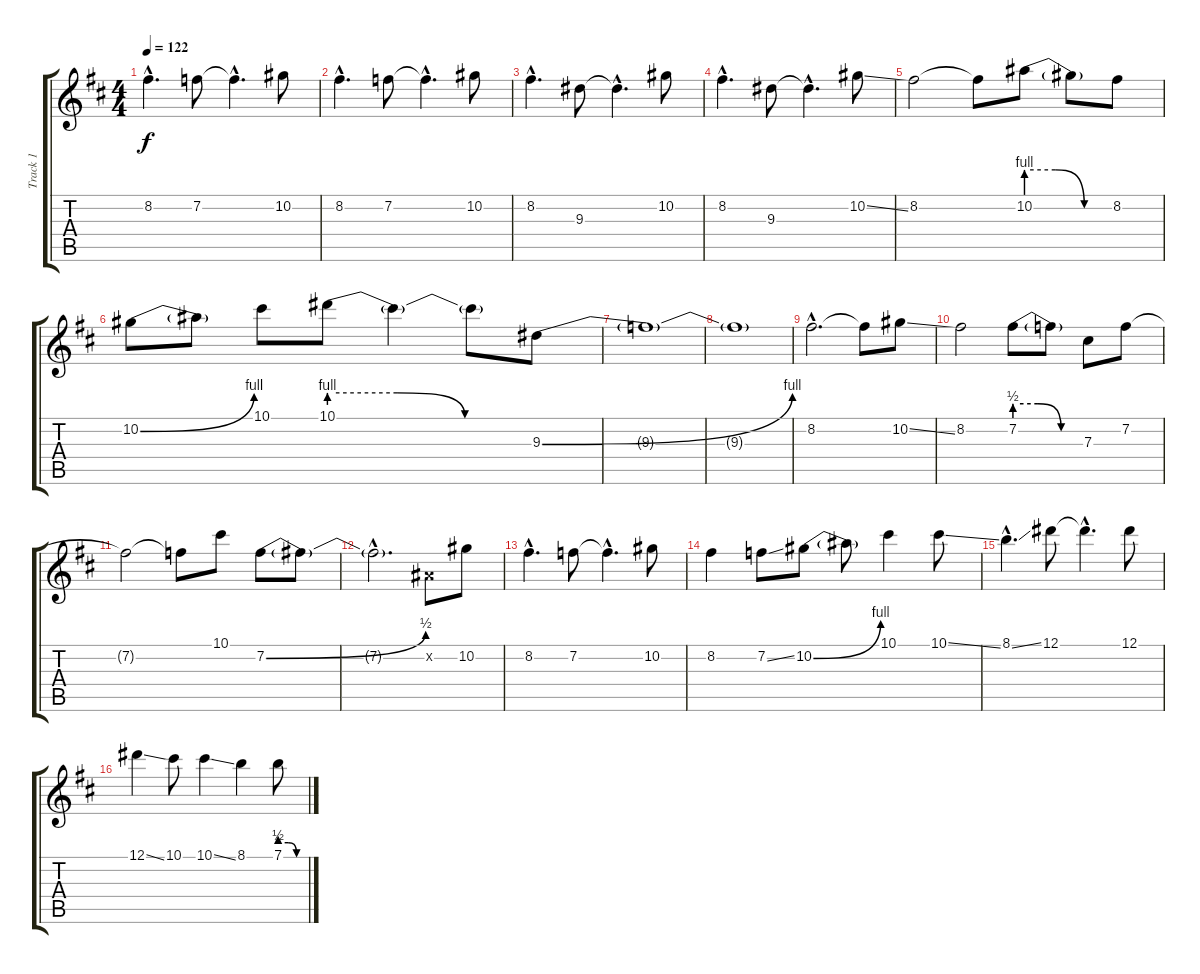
\track ("Track 1" "Track 1") {instrument electricguitarclean}
\staff {score tabs}
\tuning (Eb4 Bb3 Gb3 Db3 Ab2 Eb2) {hide}
\ts (4 4)
\tempo 122
\clef g2
\ks d
8.2{hac}.4{d dy f} 7.2.8 7.2{hac t}.4{d} 10.2.8 |
8.2{hac}.4{d} 7.2.8 7.2{hac t}.4{d} 10.2.8 |
8.2{hac}.4{d} 9.3.8 9.3{hac t}.4{d} 10.2.8 |
8.2{hac}.4{d} 9.3.8 9.3{hac t}.4{d} 10.2{ss}.8 |
8.2.2 8.2{t}.8 10.2{be (custom 0 4 20 4 40 0 60 0)}.8 10.2{t}.8 8.2.8 |
10.2{be (bend 0 0 60 4)}.8 10.2{t}.8 10.1.8 10.1{be (custom 0 4 20 4 40 0 60 0)}.8 10.1{t}.4 10.1{t}.8 9.3{be (bend 0 0 60 4)}.8 |
9.3{t}.1 |
9.3{t}.1 |
8.2{hac}.2{d} 8.2{t}.8 10.2{ss}.8 |
8.2.2 7.2{be (custom 0 2 20 2 40 0 60 0)}.8 7.2{t}.8 7.3.8 7.2.8 |
7.2{t}.2 7.2{t}.8 10.1.8 7.2{be (bend 0 0 60 2)}.8 7.2{t}.8 |
7.2{hac t}.2{d} 0.2{x}.8 10.2.8 |
8.2{hac}.4{d} 7.2.8 7.2{hac t}.4{d} 10.2.8 |
8.2.4 7.2{ss}.8 10.2{be (bend 0 0 60 4)}.8 10.2{t}.8 10.1.4 10.1{ss}.8 |
8.1{ss hac}.4{d} 12.1.8 12.1{hac t}.4{d} 12.1.8 |
12.1{ss}.4 10.1.8 10.1{ss}.4 8.1.4 7.1{be (custom 0 2 20 2 40 0 60 0)}.8
